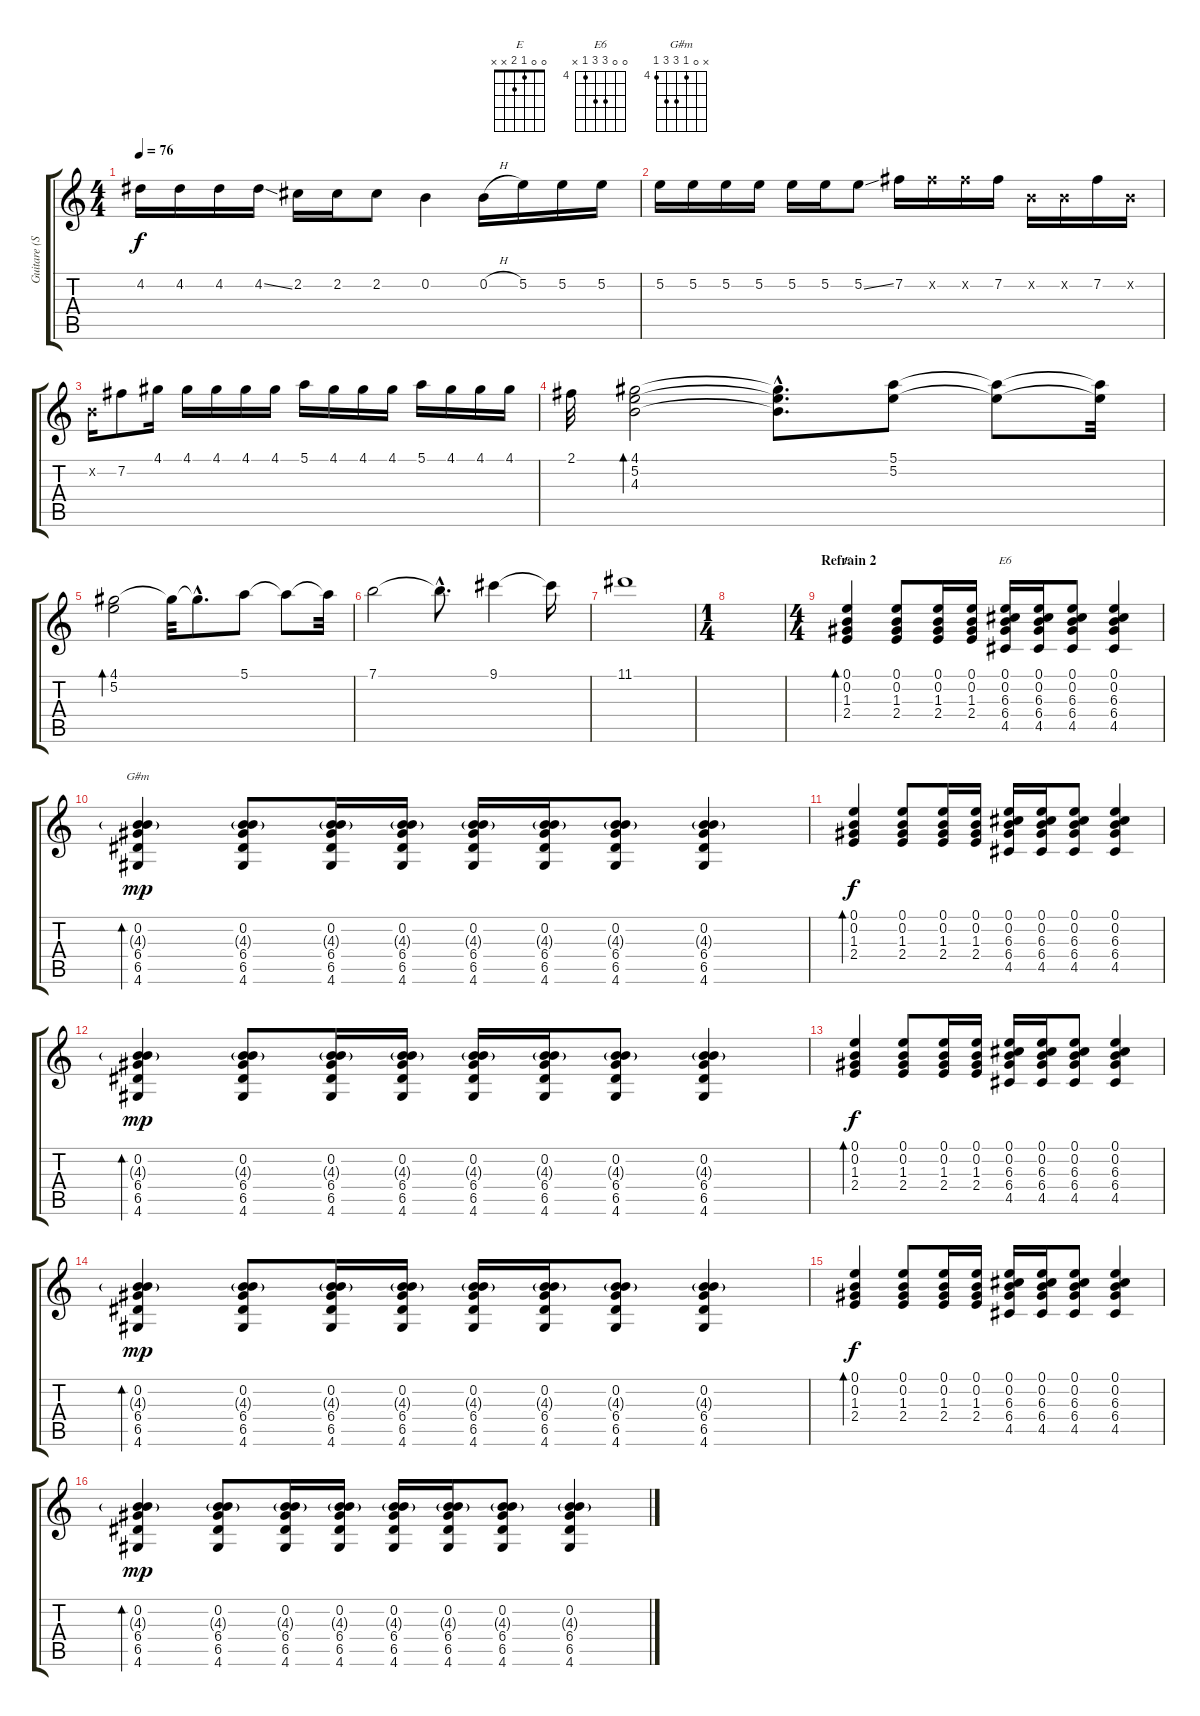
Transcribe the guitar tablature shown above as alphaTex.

\track ("Guitare (Son Stéréo Droite)" "Guitare (S") {instrument electricguitarjazz}
\staff {score tabs}
\tuning (E4 B3 G3 D3 A2 E2) {hide}
\chord ("E" 0 0 1 2 x x)
\chord ("E6" 0 0 6 6 4 x) {firstfret 4}
\chord ("G#m" x 0 4 6 6 4) {firstfret 4}
\ts (4 4)
\tempo 76
\clef g2
\ks c
4.2.16{dy f} 4.2.16 4.2.16 4.2{ss}.16 2.2.16 2.2.16 2.2.8 0.2.4 0.2{h}.16 5.2.16 5.2.16 5.2.16 |
5.2.16 5.2.16 5.2.16 5.2.16 5.2.16 5.2.16 5.2{ss}.8 7.2.16 7.2{x}.16 7.2{x}.16 7.2.16 0.2{x}.16 0.2{x}.16 7.2.16 0.2{x}.16 |
0.2{x}.16 7.2.8 4.1.16 4.1.16 4.1.16 4.1.16 4.1.16 5.1.16 4.1.16 4.1.16 4.1.16 5.1.16 4.1.16 4.1.16 4.1.16 |
2.1.32 (4.1 5.2 4.3).2{bd 240} (4.1{hac t} 5.2{hac t} 4.3{hac t}).8{d} (5.1 5.2).8 (5.1{t} 5.2{t}).8 (5.1{t} 5.2{t}).32 |
(4.1 5.2).2{bd 240} 4.1{t}.32 4.1{hac t}.8{d} 5.1.8 5.1{t}.8 5.1{t}.32 |
7.1.2 7.1{hac t}.8{d} 9.1.4 9.1{t}.16 |
11.1.1 |
\ts (1 4)
|
\ts (4 4)
\section ("" "Refrain 2")
(0.1 0.2 1.3 2.4).4{bd 120 ch "E"} (0.1 0.2 1.3 2.4).8 (0.1 0.2 1.3 2.4).16 (0.1 0.2 1.3 2.4).16 (0.1 0.2 6.3 6.4 4.5).16{ch "E6"} (0.1 0.2 6.3 6.4 4.5).16 (0.1 0.2 6.3 6.4 4.5).8 (0.1 0.2 6.3 6.4 4.5).4 |
(0.2 4.3{g} 6.4 6.5 4.6).4{bd 240 ch "G#m" dy mp} (0.2 4.3{g} 6.4 6.5 4.6).8 (0.2 4.3{g} 6.4 6.5 4.6).16 (0.2 4.3{g} 6.4 6.5 4.6).16 (0.2 4.3{g} 6.4 6.5 4.6).16 (0.2 4.3{g} 6.4 6.5 4.6).16 (0.2 4.3{g} 6.4 6.5 4.6).8 (0.2 4.3{g} 6.4 6.5 4.6).4 |
(0.1 0.2 1.3 2.4).4{bd 120 dy f} (0.1 0.2 1.3 2.4).8 (0.1 0.2 1.3 2.4).16 (0.1 0.2 1.3 2.4).16 (0.1 0.2 6.3 6.4 4.5).16 (0.1 0.2 6.3 6.4 4.5).16 (0.1 0.2 6.3 6.4 4.5).8 (0.1 0.2 6.3 6.4 4.5).4 |
(0.2 4.3{g} 6.4 6.5 4.6).4{bd 240 dy mp} (0.2 4.3{g} 6.4 6.5 4.6).8 (0.2 4.3{g} 6.4 6.5 4.6).16 (0.2 4.3{g} 6.4 6.5 4.6).16 (0.2 4.3{g} 6.4 6.5 4.6).16 (0.2 4.3{g} 6.4 6.5 4.6).16 (0.2 4.3{g} 6.4 6.5 4.6).8 (0.2 4.3{g} 6.4 6.5 4.6).4 |
(0.1 0.2 1.3 2.4).4{bd 120 dy f} (0.1 0.2 1.3 2.4).8 (0.1 0.2 1.3 2.4).16 (0.1 0.2 1.3 2.4).16 (0.1 0.2 6.3 6.4 4.5).16 (0.1 0.2 6.3 6.4 4.5).16 (0.1 0.2 6.3 6.4 4.5).8 (0.1 0.2 6.3 6.4 4.5).4 |
(0.2 4.3{g} 6.4 6.5 4.6).4{bd 240 dy mp} (0.2 4.3{g} 6.4 6.5 4.6).8 (0.2 4.3{g} 6.4 6.5 4.6).16 (0.2 4.3{g} 6.4 6.5 4.6).16 (0.2 4.3{g} 6.4 6.5 4.6).16 (0.2 4.3{g} 6.4 6.5 4.6).16 (0.2 4.3{g} 6.4 6.5 4.6).8 (0.2 4.3{g} 6.4 6.5 4.6).4 |
(0.1 0.2 1.3 2.4).4{bd 120 dy f} (0.1 0.2 1.3 2.4).8 (0.1 0.2 1.3 2.4).16 (0.1 0.2 1.3 2.4).16 (0.1 0.2 6.3 6.4 4.5).16 (0.1 0.2 6.3 6.4 4.5).16 (0.1 0.2 6.3 6.4 4.5).8 (0.1 0.2 6.3 6.4 4.5).4 |
(0.2 4.3{g} 6.4 6.5 4.6).4{bd 240 dy mp} (0.2 4.3{g} 6.4 6.5 4.6).8 (0.2 4.3{g} 6.4 6.5 4.6).16 (0.2 4.3{g} 6.4 6.5 4.6).16 (0.2 4.3{g} 6.4 6.5 4.6).16 (0.2 4.3{g} 6.4 6.5 4.6).16 (0.2 4.3{g} 6.4 6.5 4.6).8 (0.2 4.3{g} 6.4 6.5 4.6).4
